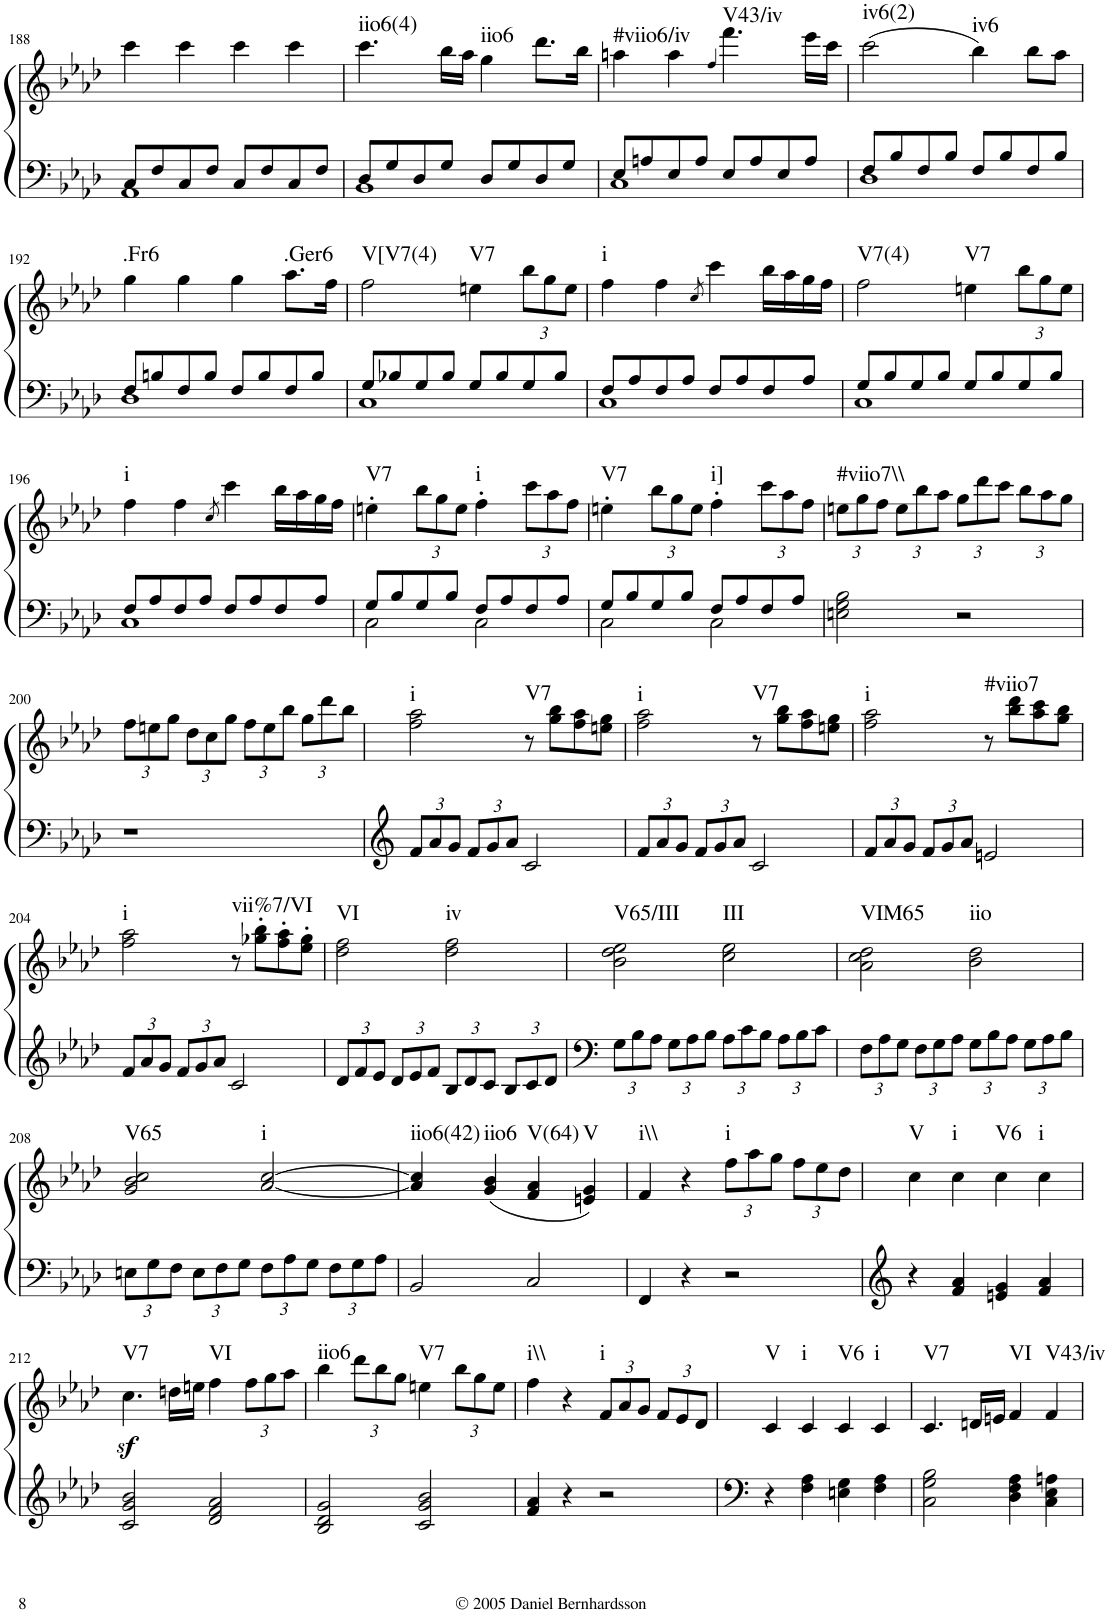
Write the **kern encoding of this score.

**kern	**kern	**dynam	**harte
*part1	*part1	*part1	*part1
*staff2	*staff1	*staff1/2	*
*I"Piano	*	*	*
*I'Pno.	*	*	*
!!LO:PB:g=z
*clefF4	*clefG2	*	*
*k[b-e-a-d-]	*k[b-e-a-d-]	*	*
*M4/4	*M4/4	*	*
*met(c)	*met(c)	*	*
=188	=188	=188	=188
*^	*	*	*
8C/L	1AA-	4ccc\	.	.
8F/	.	.	.	.
8C/	.	4ccc\	.	.
8F/J	.	.	.	.
8C/L	.	4ccc\	.	.
8F/	.	.	.	.
8C/	.	4ccc\	.	.
8F/J	.	.	.	.
=189	=189	=189	=189	=189
!	!	!	!	!LO:H:kt=iio6(4)
8D-/L	1BB-	4.ccc\	.	N
8G/	.	.	.	.
8D-/	.	.	.	.
8G/J	.	16bb-\LL	.	.
.	.	16aa-\JJ	.	.
!	!	!	!	!LO:H:kt=iio6
8D-/L	.	4gg\	.	N
8G/	.	.	.	.
8D-/	.	8.ddd-\L	.	.
8G/J	.	.	.	.
.	.	16bb-\Jk	.	.
=190	=190	=190	=190	=190
!	!	!	!	!LO:H:kt=#viio6/iv
8E-/L	1C	4aan\	.	N
8An/	.	.	.	.
8E-/	.	4aa\	.	.
8A/J	.	.	.	.
.	.	4qff/	.	.
!	!	!	!	!LO:H:kt=V43/iv
8E-/L	.	4.fff\	.	N
8A/	.	.	.	.
8E-/	.	.	.	.
8A/J	.	16eee-\LL	.	.
.	.	16ccc\JJ	.	.
=191	=191	=191	=191	=191
!	!	!	!	!LO:H:kt=iv6(2)
8F/L	1D-	(2ccc\	.	N
8B-/	.	.	.	.
8F/	.	.	.	.
8B-/J	.	.	.	.
!	!	!	!	!LO:H:kt=iv6
8F/L	.	4bb-\)	.	N
8B-/	.	.	.	.
8F/	.	8bb-\L	.	.
8B-/J	.	8aa-\J	.	.
!!LO:LB:g=z
=192	=192	=192	=192	=192
!	!	!	!	!LO:H:kt=.Fr6
8F/L	1D-	4gg\	.	N
8Bn/	.	.	.	.
8F/	.	4gg\	.	.
8B/J	.	.	.	.
8F/L	.	4gg\	.	.
8B/	.	.	.	.
!	!	!	!	!LO:H:kt=.Ger6
8F/	.	8.aa-\L	.	N
8B/J	.	.	.	.
.	.	16ff\Jk	.	.
=193	=193	=193	=193	=193
!	!	!	!	!LO:H:kt=V[V7(4)
8G/L	1C	2ff\	.	N
8B-X/	.	.	.	.
8G/	.	.	.	.
8B-/J	.	.	.	.
!	!	!	!	!LO:H:kt=V7
8G/L	.	4een\	.	N
8B-/	.	.	.	.
*	*	*Xbrackettup	*	*
8G/	.	12bb-\L	.	.
.	.	12gg\	.	.
8B-/J	.	.	.	.
.	.	12ee\J	.	.
=194	=194	=194	=194	=194
!	!	!	!	!LO:H:kt=i
8F/L	1C	4ff\	.	N
8A-/	.	.	.	.
8F/	.	4ff\	.	.
8A-/J	.	.	.	.
.	.	8qcc/	.	.
8F/L	.	4ccc\	.	.
8A-/	.	.	.	.
8F/	.	16bb-\LL	.	.
.	.	16aa-\	.	.
8A-/J	.	16gg\	.	.
.	.	16ff\JJ	.	.
=195	=195	=195	=195	=195
!	!	!	!	!LO:H:kt=V7(4)
8G/L	1C	2ff\	.	N
8B-/	.	.	.	.
8G/	.	.	.	.
8B-/J	.	.	.	.
!	!	!	!	!LO:H:kt=V7
8G/L	.	4een\	.	N
8B-/	.	.	.	.
8G/	.	12bb-\L	.	.
.	.	12gg\	.	.
8B-/J	.	.	.	.
.	.	12ee\J	.	.
!!LO:LB:g=z
=196	=196	=196	=196	=196
!	!	!	!	!LO:H:kt=i
8F/L	1C	4ff\	.	N
8A-/	.	.	.	.
8F/	.	4ff\	.	.
8A-/J	.	.	.	.
.	.	8qcc/	.	.
8F/L	.	4ccc\	.	.
8A-/	.	.	.	.
8F/	.	16bb-\LL	.	.
.	.	16aa-\	.	.
8A-/J	.	16gg\	.	.
.	.	16ff\JJ	.	.
=197	=197	=197	=197	=197
!	!	!	!	!LO:H:kt=V7
8G/L	2C\	4een'\	.	N
8B-/	.	.	.	.
8G/	.	12bb-\L	.	.
.	.	12gg\	.	.
8B-/J	.	.	.	.
.	.	12ee\J	.	.
!	!	!	!	!LO:H:kt=i
8F/L	2C\	4ff'\	.	N
8A-/	.	.	.	.
8F/	.	12ccc\L	.	.
.	.	12aa-\	.	.
8A-/J	.	.	.	.
.	.	12ff\J	.	.
=198	=198	=198	=198	=198
!	!	!	!	!LO:H:kt=V7
8G/L	2C\	4een'\	.	N
8B-/	.	.	.	.
8G/	.	12bb-\L	.	.
.	.	12gg\	.	.
8B-/J	.	.	.	.
.	.	12ee\J	.	.
!	!	!	!	!LO:H:kt=i]
8F/L	2C\	4ff'\	.	N
8A-/	.	.	.	.
8F/	.	12ccc\L	.	.
.	.	12aa-\	.	.
8A-/J	.	.	.	.
.	.	12ff\J	.	.
*v	*v	*	*	*
=199	=199	=199	=199
!	!	!	!LO:H:kt=#viio7\\
2En\ 2G\ 2B-\	12een\L	.	N
.	12gg\	.	.
.	12ff\J	.	.
.	12ee\L	.	.
.	12bb-\	.	.
.	12aa-\J	.	.
2r	12gg\L	.	.
.	12ddd-\	.	.
.	12ccc\J	.	.
.	12bb-\L	.	.
.	12aa-\	.	.
.	12gg\J	.	.
!!LO:LB:g=z
=200	=200	=200	=200
1r	12ff\L	.	.
.	12een\	.	.
.	12gg\J	.	.
.	12dd-\L	.	.
.	12cc\	.	.
.	12gg\J	.	.
.	12ff\L	.	.
.	12ee\	.	.
.	12bb-\J	.	.
.	12gg\L	.	.
.	12ddd-\	.	.
.	12bb-\J	.	.
=201	=201	=201	=201
*Xbrackettup	*	*	*
!	!	!	!LO:H:kt=i
12f/L	2ff\ 2aa-\	.	N
12a-/	.	.	.
12g/J	.	.	.
12f/L	.	.	.
12g/	.	.	.
12a-/J	.	.	.
!	!	!	!LO:H:kt=V7
2c/	8r	.	N
.	8gg\ 8bb-\L	.	.
.	8ff\ 8aa-\	.	.
.	8een\ 8gg\J	.	.
=202	=202	=202	=202
!	!	!	!LO:H:kt=i
12f/L	2ff\ 2aa-\	.	N
12a-/	.	.	.
12g/J	.	.	.
12f/L	.	.	.
12g/	.	.	.
12a-/J	.	.	.
!	!	!	!LO:H:kt=V7
2c/	8r	.	N
.	8gg\ 8bb-\L	.	.
.	8ff\ 8aa-\	.	.
.	8een\ 8gg\J	.	.
=203	=203	=203	=203
!	!	!	!LO:H:kt=i
12f/L	2ff\ 2aa-\	.	N
12a-/	.	.	.
12g/J	.	.	.
12f/L	.	.	.
12g/	.	.	.
12a-/J	.	.	.
!	!	!	!LO:H:kt=#viio7
2en/	8r	.	N
.	8bb-\ 8ddd-\L	.	.
.	8aa-\ 8ccc\	.	.
.	8gg\ 8bb-\J	.	.
!!LO:LB:g=z
=204	=204	=204	=204
!	!	!	!LO:H:kt=i
12f/L	2ff\ 2aa-\	.	N
12a-/	.	.	.
12g/J	.	.	.
12f/L	.	.	.
12g/	.	.	.
12a-/J	.	.	.
!	!	!	!LO:H:kt=vii%7/VI
2c/	8r	.	N
.	8gg-X\' 8bb-\'L	.	.
.	8ff\' 8aa-\'	.	.
.	8ee-\' 8gg-\'J	.	.
=205	=205	=205	=205
!	!	!	!LO:H:kt=VI
12d-/L	2dd-\ 2ff\	.	N
12f/	.	.	.
12e-/J	.	.	.
12d-/L	.	.	.
12e-/	.	.	.
12f/J	.	.	.
!	!	!	!LO:H:kt=iv
12B-/L	2dd-\ 2ff\	.	N
12d-/	.	.	.
12c/J	.	.	.
12B-/L	.	.	.
12c/	.	.	.
12d-/J	.	.	.
=206	=206	=206	=206
!	!	!	!LO:H:kt=V65/III
12G\L	2b-\ 2dd-\ 2ee-\	.	N
12B-\	.	.	.
12A-\J	.	.	.
12G\L	.	.	.
12A-\	.	.	.
12B-\J	.	.	.
!	!	!	!LO:H:kt=III
12A-\L	2cc\ 2ee-\	.	N
12c\	.	.	.
12B-\J	.	.	.
12A-\L	.	.	.
12B-\	.	.	.
12c\J	.	.	.
=207	=207	=207	=207
!	!	!	!LO:H:kt=VIM65
12F\L	2a-\ 2cc\ 2dd-\	.	N
12A-\	.	.	.
12G\J	.	.	.
12F\L	.	.	.
12G\	.	.	.
12A-\J	.	.	.
!	!	!	!LO:H:kt=iio
12G\L	2b-\ 2dd-\	.	N
12B-\	.	.	.
12A-\J	.	.	.
12G\L	.	.	.
12A-\	.	.	.
12B-\J	.	.	.
!!LO:LB:g=z
=208	=208	=208	=208
!	!	!	!LO:H:kt=V65
12En\L	2g/ 2b-/ 2cc/	.	N
12G\	.	.	.
12F\J	.	.	.
12E\L	.	.	.
12F\	.	.	.
12G\J	.	.	.
!	!	!	!LO:H:kt=i
12F\L	[<2a-/ [>2cc/	.	N
12A-\	.	.	.
12G\J	.	.	.
12F\L	.	.	.
12G\	.	.	.
12A-\J	.	.	.
=209	=209	=209	=209
!	!	!	!LO:H:kt=iio6(42)
2BB-/	4a-/] 4cc/]	.	N
!	!	!	!LO:H:kt=iio6
.	(4g/ 4b-/	.	N
!	!	!	!LO:H:kt=V(64)
2C/	4f/ 4a-/	.	N
!	!	!	!LO:H:kt=V
.	4en/ 4g/)	.	N
=210	=210	=210	=210
!	!	!	!LO:H:kt=i\\
4FF/	4f/	.	N
4r	4r	.	.
!	!	!	!LO:H:kt=i
2r	12ff\L	.	N
.	12aa-\	.	.
.	12gg\J	.	.
.	12ff\L	.	.
.	12ee-\	.	.
.	12dd-\J	.	.
=211	=211	=211	=211
!	!	!	!LO:H:kt=V
4r	4cc\	.	N
!	!	!	!LO:H:kt=i
4f/ 4a-/	4cc\	.	N
!	!	!	!LO:H:kt=V6
4en/ 4g/	4cc\	.	N
!	!	!	!LO:H:kt=i
4f/ 4a-/	4cc\	.	N
!!LO:LB:g=z
=212	=212	=212	=212
!	!	!LO:DY:b	!LO:H:kt=V7
2c/ 2g/ 2b-/	4.cc\	sf	N
.	16ddn\LL	.	.
.	16een\JJ	.	.
!	!	!	!LO:H:kt=VI
2d-/ 2f/ 2a-/	4ff\	.	N
.	12ff\L	.	.
.	12gg\	.	.
.	12aa-\J	.	.
=213	=213	=213	=213
!	!	!	!LO:H:kt=iio6
2B-/ 2d-/ 2g/	4bb-\	.	N
.	12ddd-\L	.	.
.	12bb-\	.	.
.	12gg\J	.	.
!	!	!	!LO:H:kt=V7
2c/ 2g/ 2b-/	4een\	.	N
.	12bb-\L	.	.
.	12gg\	.	.
.	12ee\J	.	.
=214	=214	=214	=214
!	!	!	!LO:H:kt=i\\
4f/ 4a-/	4ff\	.	N
4r	4r	.	.
!	!	!	!LO:H:kt=i
2r	12f/L	.	N
.	12a-/	.	.
.	12g/J	.	.
.	12f/L	.	.
.	12e-/	.	.
.	12d-/J	.	.
=215	=215	=215	=215
!	!	!	!LO:H:kt=V
4r	4c/	.	N
!	!	!	!LO:H:kt=i
4F\ 4A-\	4c/	.	N
!	!	!	!LO:H:kt=V6
4En\ 4G\	4c/	.	N
!	!	!	!LO:H:kt=i
4F\ 4A-\	4c/	.	N
=216	=216	=216	=216
!	!	!	!LO:H:kt=V7
2C\ 2G\ 2B-\	4.c/	.	N
.	16dn/LL	.	.
.	16en/JJ	.	.
!	!	!	!LO:H:kt=VI
4D-\ 4F\ 4A-\	4f/	.	N
!	!	!	!LO:H:kt=V43/iv
4C\ 4E-\ 4An\	4f/	.	N
=	=	=	=
*-	*-	*-	*-
